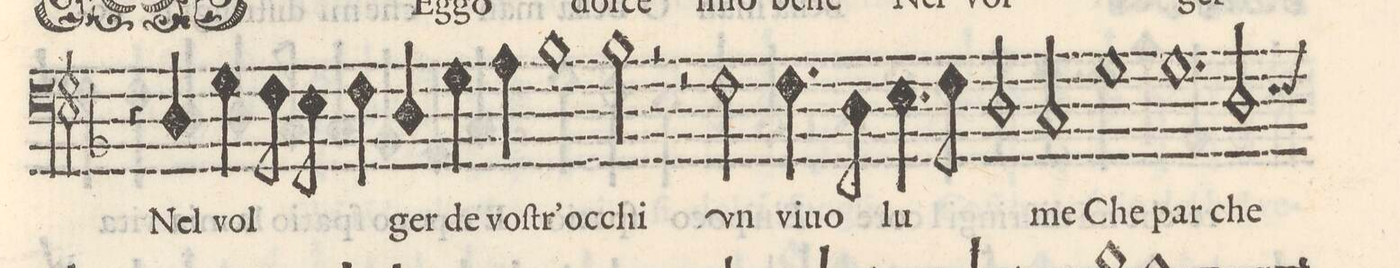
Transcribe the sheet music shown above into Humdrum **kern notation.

**kern	**text
*I"BASSO	*
*clefF4	*
*k[b-]	*
*met(C)	*
*M2/1	*
=4-	=4-
4r	.
4D/	Nel
4G\	vol-
8F\	.
8E\	.
4F\	.
4D/	-ger
4G\	de
4A\	voſ-
=5-	=5-
1B-	-tr'oc-
2B-\	-chi
2r	.
=6-	=6-
2r	.
2F\	vn
4.F\	vi-
8D\	-uo
4.E\	lu-
8F\	.
=7-	=7-
2D/	.
2C/	me
1G	Che
=8-	=8-
1.G	par
2D/	che
*custos:E	*
*-	*-
